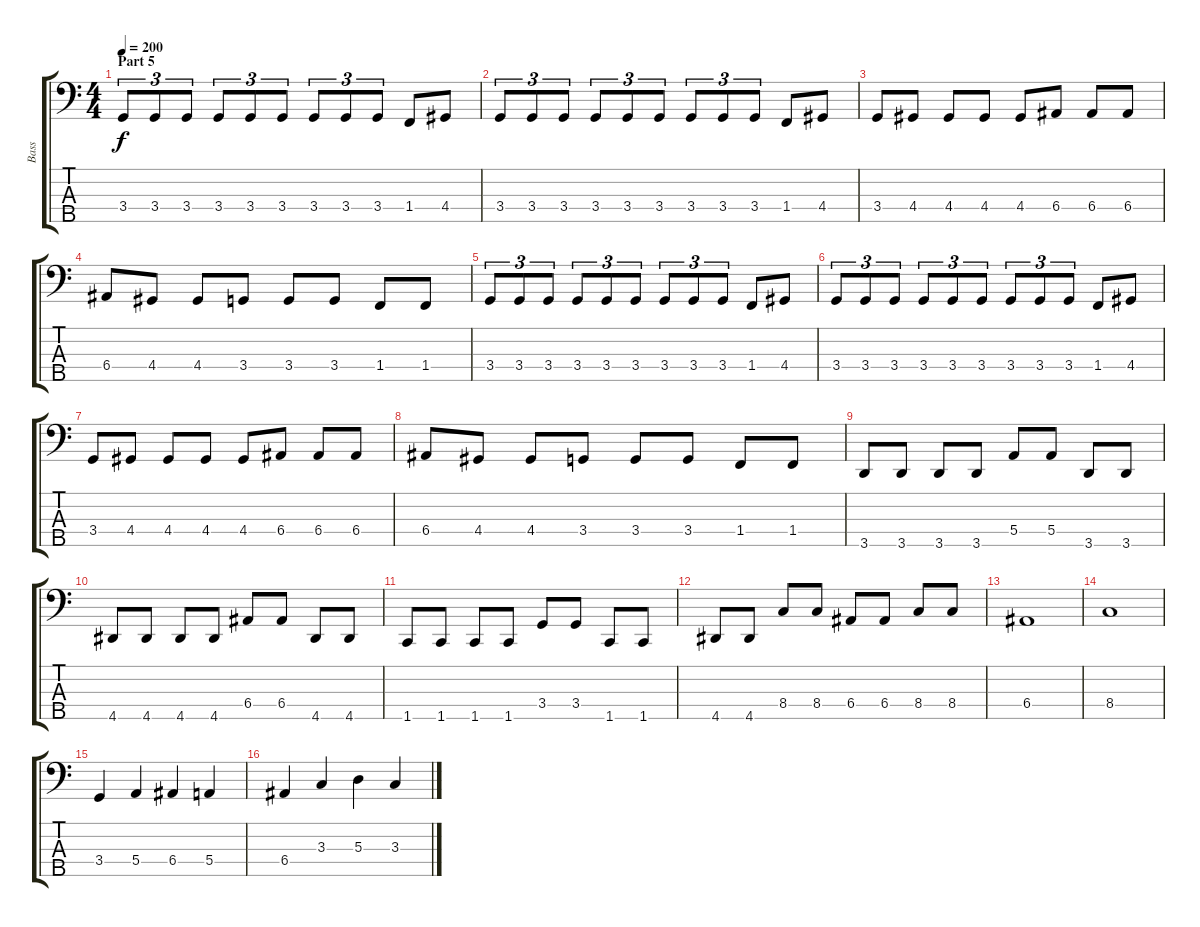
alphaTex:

\track ("Bass" "Bass") {instrument electricbasspick}
\staff {score tabs}
\tuning (G2 D2 A1 E1 B0) {hide}
\ts (4 4)
\section ("" "Part 5")
\tempo 200
\clef f4
\ks c
3.4.8{tu (3 2) dy f} 3.4.8{tu (3 2)} 3.4.8{tu (3 2)} 3.4.8{tu (3 2)} 3.4.8{tu (3 2)} 3.4.8{tu (3 2)} 3.4.8{tu (3 2)} 3.4.8{tu (3 2)} 3.4.8{tu (3 2)} 1.4.8 4.4.8 |
3.4.8{tu (3 2)} 3.4.8{tu (3 2)} 3.4.8{tu (3 2)} 3.4.8{tu (3 2)} 3.4.8{tu (3 2)} 3.4.8{tu (3 2)} 3.4.8{tu (3 2)} 3.4.8{tu (3 2)} 3.4.8{tu (3 2)} 1.4.8 4.4.8 |
3.4.8 4.4.8 4.4.8 4.4.8 4.4.8 6.4.8 6.4.8 6.4.8 |
6.4.8 4.4.8 4.4.8 3.4.8 3.4.8 3.4.8 1.4.8 1.4.8 |
3.4.8{tu (3 2)} 3.4.8{tu (3 2)} 3.4.8{tu (3 2)} 3.4.8{tu (3 2)} 3.4.8{tu (3 2)} 3.4.8{tu (3 2)} 3.4.8{tu (3 2)} 3.4.8{tu (3 2)} 3.4.8{tu (3 2)} 1.4.8 4.4.8 |
3.4.8{tu (3 2)} 3.4.8{tu (3 2)} 3.4.8{tu (3 2)} 3.4.8{tu (3 2)} 3.4.8{tu (3 2)} 3.4.8{tu (3 2)} 3.4.8{tu (3 2)} 3.4.8{tu (3 2)} 3.4.8{tu (3 2)} 1.4.8 4.4.8 |
3.4.8 4.4.8 4.4.8 4.4.8 4.4.8 6.4.8 6.4.8 6.4.8 |
6.4.8 4.4.8 4.4.8 3.4.8 3.4.8 3.4.8 1.4.8 1.4.8 |
3.5.8 3.5.8 3.5.8 3.5.8 5.4.8 5.4.8 3.5.8 3.5.8 |
4.5.8 4.5.8 4.5.8 4.5.8 6.4.8 6.4.8 4.5.8 4.5.8 |
1.5.8 1.5.8 1.5.8 1.5.8 3.4.8 3.4.8 1.5.8 1.5.8 |
4.5.8 4.5.8 8.4.8 8.4.8 6.4.8 6.4.8 8.4.8 8.4.8 |
6.4.1 |
8.4.1 |
3.4.4 5.4.4 6.4.4 5.4.4 |
6.4.4 3.3.4 5.3.4 3.3.4
